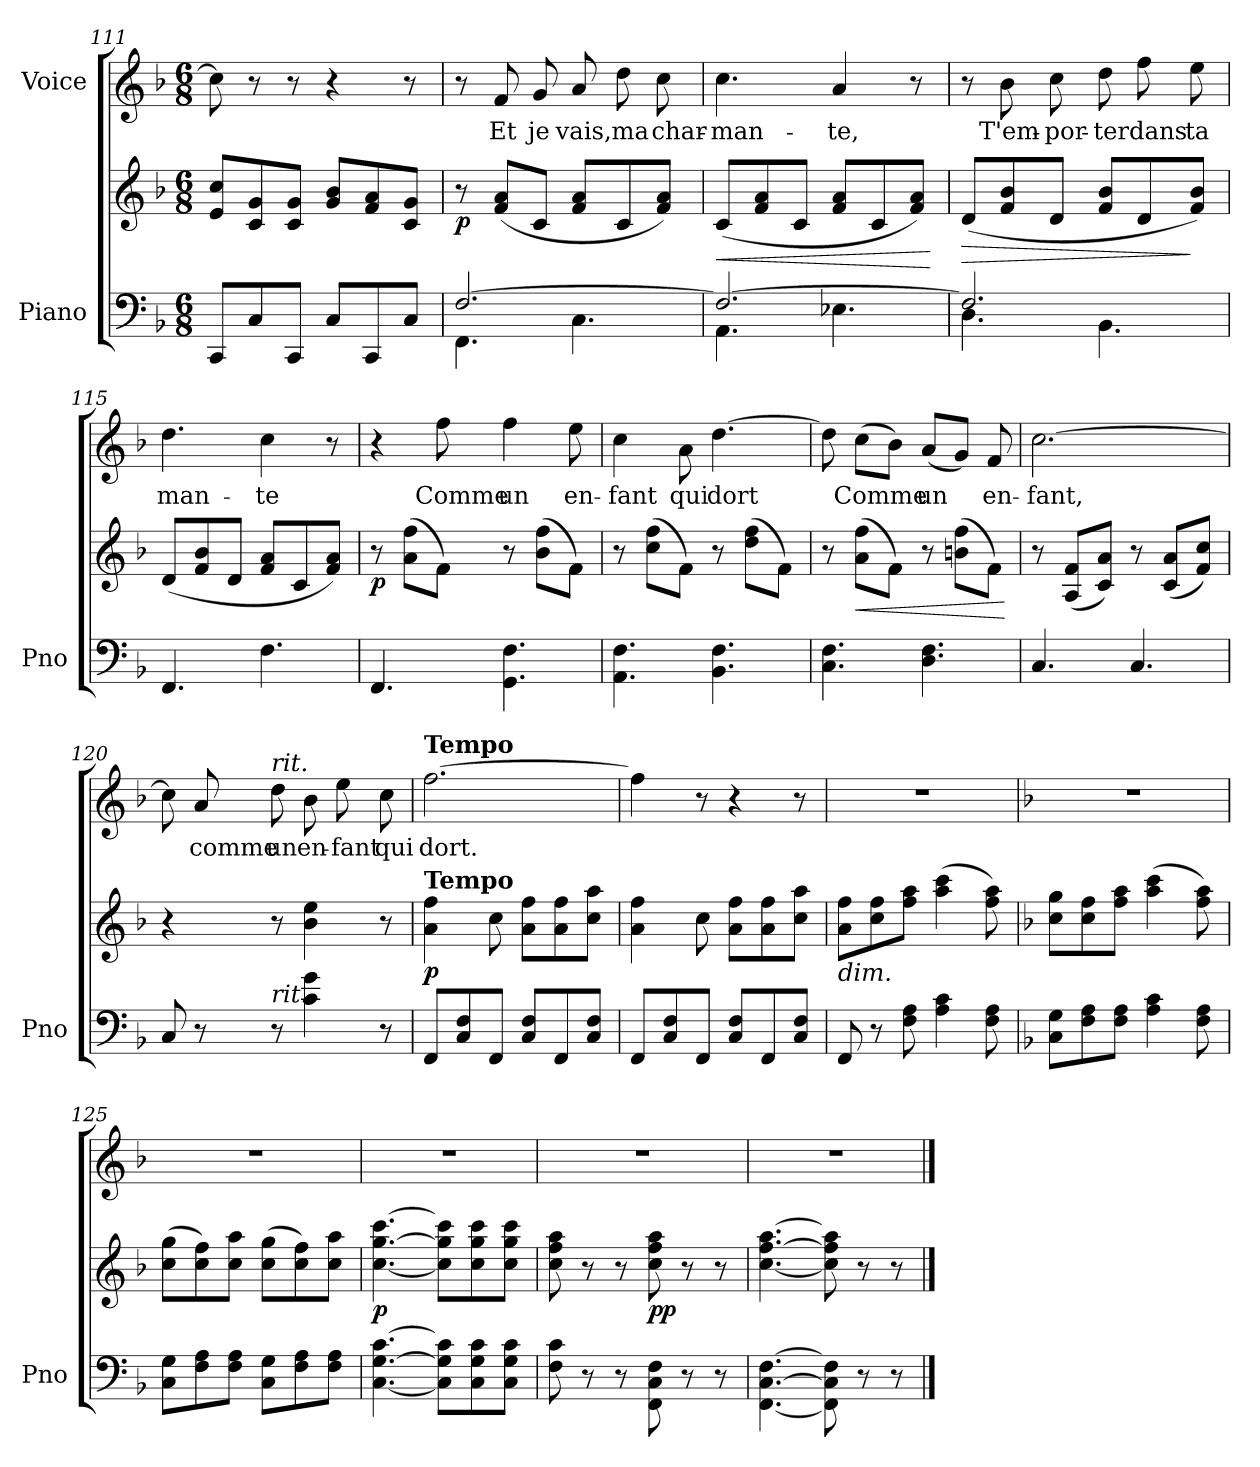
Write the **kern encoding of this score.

**kern	**kern	**dynam	**kern	**text
*part2	*part2	*part2	*part1	*part1
*staff3	*staff2	*staff2/3	*staff1	*staff1
*I"Piano	*	*	*I"Voice	*
*I'Pno	*	*	*	*
*clefF4	*clefG2	*	*clefG2	*
*k[b-]	*k[b-]	*	*k[b-]	*
*M6/8	*M6/8	*	*M6/8	*
=111	=111	=111	=111	=111
8CC/L	8e/ 8cc/L	.	8cc\]	.
8C/	8c/ 8g/	.	8r	.
8CC/J	8c/ 8g/J	.	8r	.
8C/L	8g/ 8b-/L	.	4r	.
8CC/	8f/ 8a/	.	.	.
8C/J	8c/ 8g/J	.	8r	.
=112	=112	=112	=112	=112
*^	*	*	*	*
!	!	!	!LO:DY:b	!	!
[2.F/	4.FF\	8r	p	8r	.
.	.	(8f/ 8a/L	.	8f/	Et
.	.	8c/J	.	8g/	je
.	4.C\	8f/ 8a/L	.	8a/	vais,
.	.	8c/	.	8dd\	ma
.	.	8f/ 8a/J)	.	8cc\	char-
=113	=113	=113	=113	=113	=113
!	!	!	!LO:HP:b	!	!
2.F/_	4.AA\	(8c/L	<	4.cc\	-man-
.	.	8f/ 8a/	.	.	.
.	.	8c/J	.	.	.
.	4.E-X\	8f/ 8a/L	.	4a/	-te,
.	.	8c/	.	.	.
.	.	8f/ 8a/J)	.	8r	.
*v	*v	*	*	*	*
.	.	[	.	.
=114	=114	=114	=114	=114
*^	*	*	*	*
!	!	!	!LO:HP:b	!	!
2.F/]	4.D\	(8d/L	>	8r	.
.	.	8f/ 8b-/	.	8b-\	T'em-
.	.	8d/J	.	8cc\	-por-
.	4.BB-\	8f/ 8b-/L	.	8dd\	-ter
.	.	8d/	.	8ff\	dans
.	.	8f/ 8b-/J)	]	8ee\	ta
*v	*v	*	*	*	*
=115	=115	=115	=115	=115
4.FF/	(8d/L	.	4.dd\	man-
.	8f/ 8b-/	.	.	.
.	8d/J	.	.	.
4.F\	8f/ 8a/L	.	4cc\	-te
.	8c/	.	.	.
.	8f/ 8a/J)	.	8r	.
=116	=116	=116	=116	=116
!	!	!LO:DY:b	!	!
4.FF/	8r	p	4r	.
.	(8a\ 8ff\L	.	.	.
.	8f\J)	.	8ff\	Comme
4.GG\ 4.F\	8r	.	4ff\	un
.	(8b-\ 8ff\L	.	.	.
.	8f\J)	.	8ee\	en-
=117	=117	=117	=117	=117
4.AA\ 4.F\	8r	.	4cc\	-fant
.	(8cc\ 8ff\L	.	.	.
.	8f\J)	.	8a\	qui
4.BB-\ 4.F\	8r	.	[4.dd\	dort
.	(8dd\ 8ff\L	.	.	.
.	8f\J)	.	.	.
=118	=118	=118	=118	=118
4.C\ 4.F\	8r	.	8dd\]	.
!	!	!LO:HP:b	!	!
.	(8a\ 8ff\L	<	(8cc\L	Comme
.	8f\J)	.	8b-\J)	.
4.D\ 4.F\	8r	.	(8a/L	un
.	(8bn\ 8ff\L	.	8g/J)	.
.	8f\J)	.	8f/	en-
.	.	[	.	.
=119	=119	=119	=119	=119
4.C/	8r	.	[2.cc\	-fant,
.	(8A/ 8f/L	.	.	.
.	8c/ 8a/J)	.	.	.
4.C/	8r	.	.	.
.	(8c/ 8a/L	.	.	.
.	8f/ 8cc/J)	.	.	.
=120	=120	=120	=120	=120
8C/	4r	.	8cc\]	.
8r	.	.	8a/	comme
!	!	!	!LO:TX:a:i:t=rit.	!
!LO:TX:i:t=rit.	!	!	!	!
8r	8r	.	8dd\	un
4c\ 4g\	4b-\ 4ee\	.	8b-\	en-
.	.	.	8ee\	-fant
8r	8r	.	8cc\	qui
=121	=121	=121	=121	=121
!	!	!	!LO:TX:a:B:t=Tempo	!
!	!LO:TX:a:B:t=Tempo	!	!	!
!	!	!LO:DY:b	!	!
8FF/L	4a\ 4ff\	p	[2.ff\	dort.
8C/ 8F/	.	.	.	.
8FF/J	8cc\	.	.	.
8C/ 8F/L	8a\ 8ff\L	.	.	.
8FF/	8a\ 8ff\	.	.	.
8C/ 8F/J	8cc\ 8aa\J	.	.	.
=122	=122	=122	=122	=122
8FF/L	4a\ 4ff\	.	4ff\]	.
8C/ 8F/	.	.	.	.
8FF/J	8cc\	.	8r	.
8C/ 8F/L	8a\ 8ff\L	.	4r	.
8FF/	8a\ 8ff\	.	.	.
8C/ 8F/J	8cc\ 8aa\J	.	8r	.
=123	=123	=123	=123	=123
!	!LO:TX:b:i:t=dim.	!	!	!
8FF/	8a\ 8ff\L	.	2.r	.
8r	8cc\ 8ff\	.	.	.
8F\ 8A\	8ff\ 8aa\J	.	.	.
4A\ 4c\	(4aa\ 4ccc\	.	.	.
8F\ 8A\	8ff\ 8aa\)	.	.	.
=124	=124	=124	=124	=124
*k[b-]	*k[b-]	*	*k[b-]	*
8C\ 8G\L	8cc\ 8gg\L	.	2.r	.
8F\ 8A\	8cc\ 8ff\	.	.	.
8F\ 8A\J	8ff\ 8aa\J	.	.	.
4A\ 4c\	(4aa\ 4ccc\	.	.	.
8F\ 8A\	8ff\ 8aa\)	.	.	.
=125	=125	=125	=125	=125
8C\ 8G\L	(8cc\ 8gg\L	.	2.r	.
8F\ 8A\	8cc\ 8ff\)	.	.	.
8F\ 8A\J	8cc\ 8aa\J	.	.	.
8C\ 8G\L	(8cc\ 8gg\L	.	.	.
8F\ 8A\	8cc\ 8ff\)	.	.	.
8F\ 8A\J	8cc\ 8aa\J	.	.	.
=126	=126	=126	=126	=126
!	!	!LO:DY:b	!	!
[4.C\ [4.G\ [4.c\	[4.cc\ [4.gg\ [4.ccc\	p	2.r	.
8C\] 8G\] 8c\]L	8cc\] 8gg\] 8ccc\]L	.	.	.
8C\ 8G\ 8c\	8cc\ 8gg\ 8ccc\	.	.	.
8C\ 8G\ 8c\J	8cc\ 8gg\ 8ccc\J	.	.	.
=127	=127	=127	=127	=127
8F\ 8c\	8cc\ 8ff\ 8aa\	.	2.r	.
8r	8r	.	.	.
8r	8r	.	.	.
!	!	!LO:DY:b	!	!
8FF\ 8C\ 8F\	8cc\ 8ff\ 8aa\	pp	.	.
8r	8r	.	.	.
8r	8r	.	.	.
=128	=128	=128	=128	=128
[4.FF\ [4.C\ [4.F\	[4.cc\ [4.ff\ [4.aa\	.	2.r	.
8FF\] 8C\] 8F\]	8cc\] 8ff\] 8aa\]	.	.	.
8r	8r	.	.	.
8r	8r	.	.	.
==	==	==	==	==
*-	*-	*-	*-	*-
